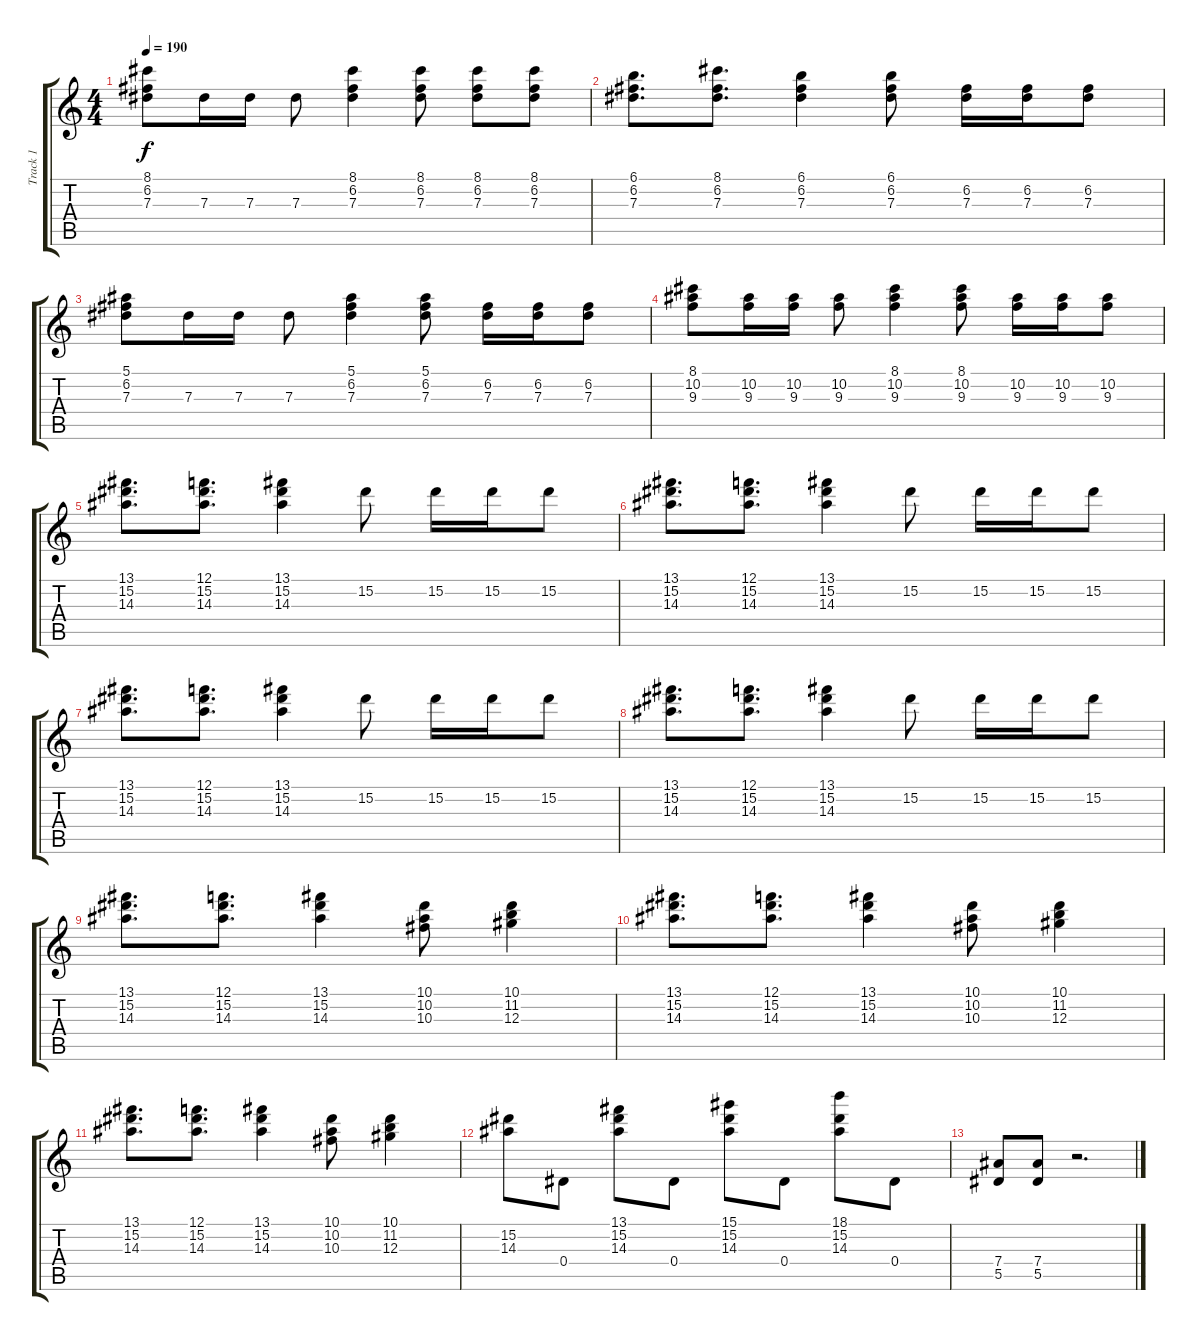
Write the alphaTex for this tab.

\track ("Track 1" "Track 1") {instrument distortionguitar}
\staff {score tabs}
\tuning (F4 C4 Ab3 Eb3 Bb2 F2) {hide}
\ts (4 4)
\tempo 190
\clef g2
\ks c
(8.1 6.2 7.3).8{dy f} 7.3.16 7.3.16 7.3.8 (8.1 6.2 7.3).4 (8.1 6.2 7.3).8 (8.1 6.2 7.3).8 (8.1 6.2 7.3).8 |
(6.1 6.2 7.3).8{d} (8.1 6.2 7.3).8{d} (6.1 6.2 7.3).4 (6.1 6.2 7.3).8 (6.2 7.3).16 (6.2 7.3).16 (6.2 7.3).8 |
(5.1 6.2 7.3).8 7.3.16 7.3.16 7.3.8 (5.1 6.2 7.3).4 (5.1 6.2 7.3).8 (6.2 7.3).16 (6.2 7.3).16 (6.2 7.3).8 |
(8.1 10.2 9.3).8 (10.2 9.3).16 (10.2 9.3).16 (10.2 9.3).8 (8.1 10.2 9.3).4 (8.1 10.2 9.3).8 (10.2 9.3).16 (10.2 9.3).16 (10.2 9.3).8 |
(13.1 15.2 14.3).8{d} (12.1 15.2 14.3).8{d} (13.1 15.2 14.3).4 15.2.8 15.2.16 15.2.16 15.2.8 |
(13.1 15.2 14.3).8{d} (12.1 15.2 14.3).8{d} (13.1 15.2 14.3).4 15.2.8 15.2.16 15.2.16 15.2.8 |
(13.1 15.2 14.3).8{d} (12.1 15.2 14.3).8{d} (13.1 15.2 14.3).4 15.2.8 15.2.16 15.2.16 15.2.8 |
(13.1 15.2 14.3).8{d} (12.1 15.2 14.3).8{d} (13.1 15.2 14.3).4 15.2.8 15.2.16 15.2.16 15.2.8 |
(13.1 15.2 14.3).8{d} (12.1 15.2 14.3).8{d} (13.1 15.2 14.3).4 (10.1 10.2 10.3).8 (10.1 11.2 12.3).4 |
(13.1 15.2 14.3).8{d} (12.1 15.2 14.3).8{d} (13.1 15.2 14.3).4 (10.1 10.2 10.3).8 (10.1 11.2 12.3).4 |
(13.1 15.2 14.3).8{d} (12.1 15.2 14.3).8{d} (13.1 15.2 14.3).4 (10.1 10.2 10.3).8 (10.1 11.2 12.3).4 |
(15.2 14.3).8 0.4.8 (13.1 15.2 14.3).8 0.4.8 (15.1 15.2 14.3).8 0.4.8 (18.1 15.2 14.3).8 0.4.8 |
(7.4 5.5).8 (7.4 5.5).8 r.2{d}
